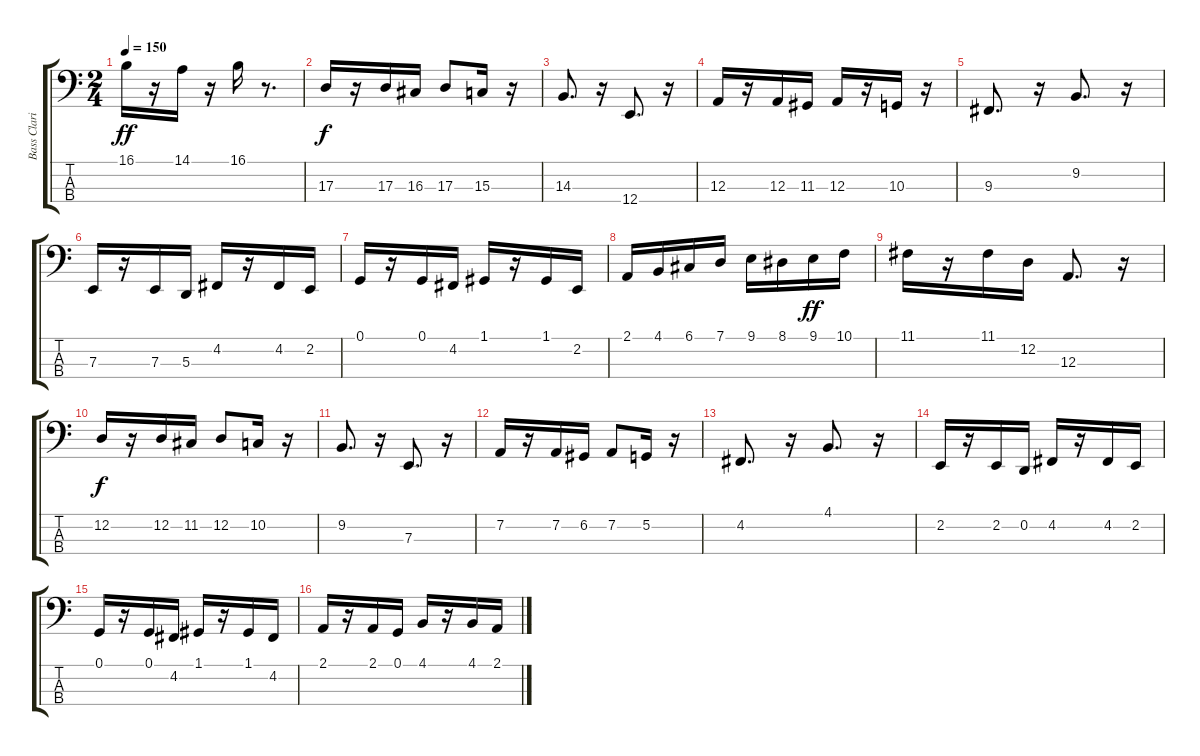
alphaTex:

\track ("Bass Clarinet" "Bass Clari") {instrument clarinet}
\staff {score tabs}
\tuning (G2 D2 A1 E1) {hide}
\ts (2 4)
\tempo 150
\clef f4
\ks c
16.1.16{dy ff} r.16 14.1.16 r.16 16.1.16 r.8{d} |
17.3.16{dy f} r.16 17.3.16 16.3.16 17.3.8 15.3.16 r.16 |
14.3.8{d} r.16 12.4.8{d} r.16 |
12.3.16 r.16 12.3.16 11.3.16 12.3.16 r.16 10.3.16 r.16 |
9.3.8{d} r.16 9.2.8{d} r.16 |
7.3.16 r.16 7.3.16 5.3.16 4.2.16 r.16 4.2.16 2.2.16 |
0.1.16 r.16 0.1.16 4.2.16 1.1.16 r.16 1.1.16 2.2.16 |
2.1.16 4.1.16 6.1.16 7.1.16 9.1.16 8.1.16 9.1.16{dy ff} 10.1.16 |
11.1.16 r.16 11.1.16 12.2.16 12.3.8{d} r.16 |
12.2.16{dy f} r.16 12.2.16 11.2.16 12.2.8 10.2.16 r.16 |
9.2.8{d} r.16 7.3.8{d} r.16 |
7.2.16 r.16 7.2.16 6.2.16 7.2.8 5.2.16 r.16 |
4.2.8{d} r.16 4.1.8{d} r.16 |
2.2.16 r.16 2.2.16 0.2.16 4.2.16 r.16 4.2.16 2.2.16 |
0.1.16 r.16 0.1.16 4.2.16 1.1.16 r.16 1.1.16 4.2.16 |
2.1.16 r.16 2.1.16 0.1.16 4.1.16 r.16 4.1.16 2.1.16
